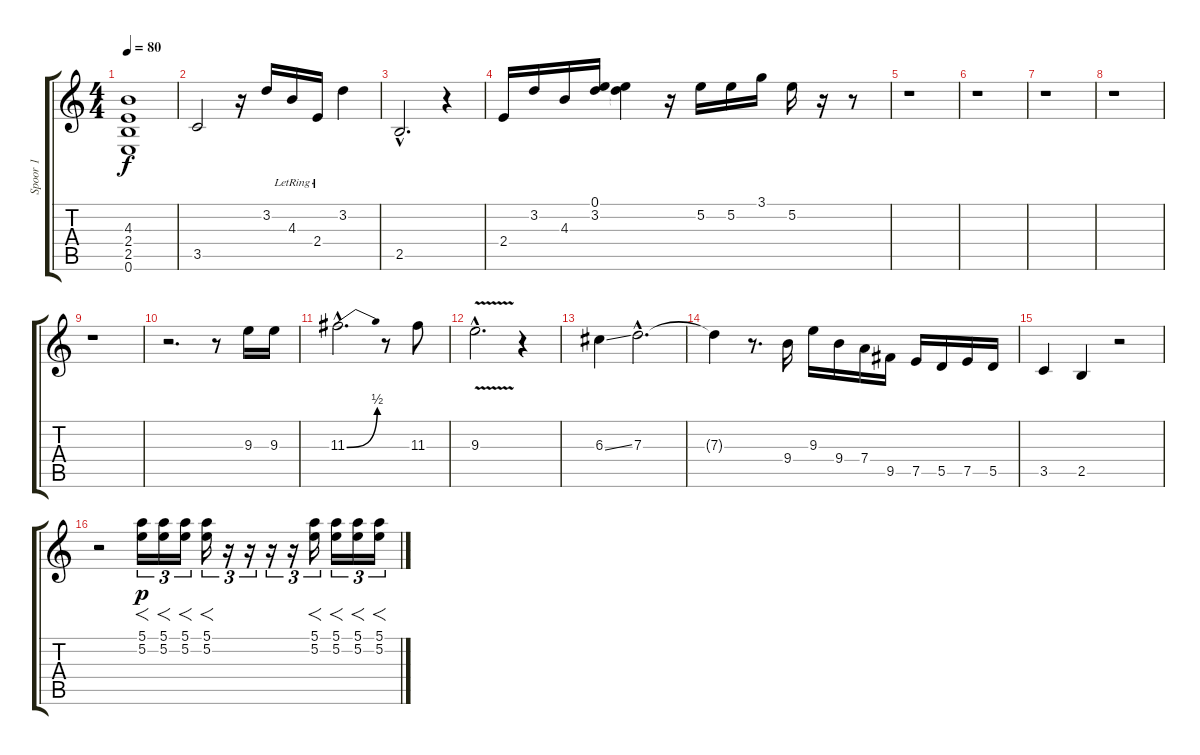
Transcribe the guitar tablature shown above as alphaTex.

\track ("Spoor 1" "Spoor 1") {instrument overdrivenguitar}
\staff {score tabs}
\tuning (E4 B3 G3 D3 A2 E2) {hide}
\ts (4 4)
\tempo 80
\clef g2
\ks c
(4.3 2.4 2.5 0.6).1{dy f} |
3.5.2 r.16 3.2.16 4.3{lr}.16 2.4{lr}.16 3.2.4 |
2.5{hac}.2{d} r.4 |
2.4.16 3.2.16 4.3.16 (0.1 3.2).16 (0.1{t} 3.2{t}).4 r.16 5.2.16 5.2.16 3.1.16 5.2.16 r.16 r.8 |
r.1 |
r.1 |
r.1 |
r.1 |
r.1 |
r.2{d} r.8 9.3.16 9.3.16 |
11.3{be (bend 0 0 60 2) hac}.2{d} r.8 11.3.8 |
9.3{v hac}.2{d} r.4 |
6.3{ss}.4 7.3{hac}.2{d} |
7.3{t}.4 r.8{d} 9.4.16 9.3.16 9.4.16 7.4.16 9.5.16 7.5.16 5.5.16 7.5.16 5.5.16 |
3.5.4 2.5.4 r.2 |
r.2 (5.1 5.2).16{f tu (3 2) dy p} (5.1 5.2).16{f tu (3 2)} (5.1 5.2).16{f tu (3 2)} (5.1 5.2).16{f tu (3 2)} r.16{tu (3 2)} r.16{tu (3 2)} r.16{tu (3 2)} r.16{tu (3 2)} (5.1 5.2).16{f tu (3 2)} (5.1 5.2).16{f tu (3 2)} (5.1 5.2).16{f tu (3 2)} (5.1 5.2).16{f tu (3 2)}
